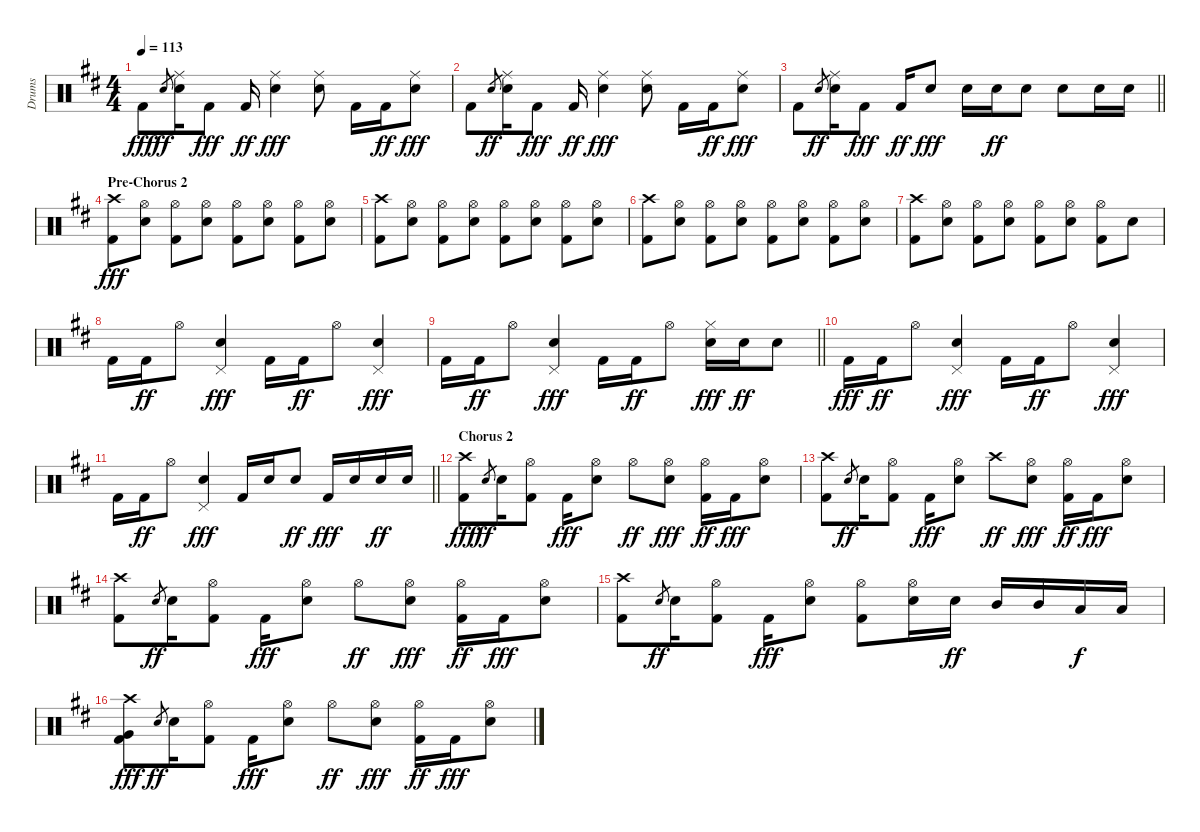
\track ("Drums" "Drums") {instrument percussion}
\staff {score}
\articulation defaults
\ts (4 4)
\tempo 113
\clef neutral
\ks d "Kick (hit) 2".8{dy fff} "Electric Snare (hit)".8{gr dy ff}
("Ride (middle)" "Snare (hit) 2").16 "Kick (hit) 2".8{dy fff} "Kick (hit) 2".16{dy ff} ("Ride (middle)" "Snare (hit) 2").4{dy fff} ("Ride (middle)" "Snare (hit) 2").8 "Kick (hit) 2".16 "Kick (hit) 2".16{dy ff} ("Ride (middle)" "Snare (hit) 2").8{dy fff} |
"Kick (hit) 2".8 "Electric Snare (hit)".8{gr dy ff} ("Ride (middle)" "Snare (hit) 2").16 "Kick (hit) 2".8{dy fff} "Kick (hit) 2".16{dy ff} ("Ride (middle)" "Snare (hit) 2").4{dy fff} ("Ride (middle)" "Snare (hit) 2").8 "Kick (hit) 2".16 "Kick (hit) 2".16{dy ff} ("Ride (middle)" "Snare (hit) 2").8{dy fff} |
\barLineRight lightlight "Kick (hit) 2".8 "Electric Snare (hit)".8{gr dy ff}
("Ride (middle)" "Snare (hit) 2").16 "Kick (hit) 2".8{dy fff} "Kick (hit) 2".16{dy ff} "Snare (hit) 2".8{dy fff} "Snare (hit) 2".16 "Snare (hit) 2".16{dy ff} "Snare (hit) 2".8 "Snare (hit) 2".8 "Snare (hit) 2".16 "Snare (hit) 2".16 |
\section ("" "Pre-Chorus 2")
("Crash high (hit)" "Kick (hit) 2").8{dy fff} ("Hi-Hat (open)" "Snare (hit) 2").8 ("Hi-Hat (open)" "Kick (hit) 2").8 ("Hi-Hat (open)" "Snare (hit) 2").8 ("Hi-Hat (open)" "Kick (hit) 2").8 ("Hi-Hat (open)" "Snare (hit) 2").8 ("Hi-Hat (open)" "Kick (hit) 2").8 ("Hi-Hat (open)" "Snare (hit) 2").8 |
("Crash high (hit)" "Kick (hit) 2").8 ("Hi-Hat (open)" "Snare (hit) 2").8 ("Hi-Hat (open)" "Kick (hit) 2").8 ("Hi-Hat (open)" "Snare (hit) 2").8 ("Hi-Hat (open)" "Kick (hit) 2").8 ("Hi-Hat (open)" "Snare (hit) 2").8 ("Hi-Hat (open)" "Kick (hit) 2").8 ("Hi-Hat (open)" "Snare (hit) 2").8 |
("Crash high (hit)" "Kick (hit) 2").8 ("Hi-Hat (open)" "Snare (hit) 2").8 ("Hi-Hat (open)" "Kick (hit) 2").8 ("Hi-Hat (open)" "Snare (hit) 2").8 ("Hi-Hat (open)" "Kick (hit) 2").8 ("Hi-Hat (open)" "Snare (hit) 2").8 ("Hi-Hat (open)" "Kick (hit) 2").8 ("Hi-Hat (open)" "Snare (hit) 2").8 |
("Crash high (hit)" "Kick (hit) 2").8 ("Hi-Hat (open)" "Snare (hit) 2").8 ("Hi-Hat (open)" "Kick (hit) 2").8 ("Hi-Hat (open)" "Snare (hit) 2").8 ("Hi-Hat (open)" "Kick (hit) 2").8 ("Hi-Hat (open)" "Snare (hit) 2").8 ("Hi-Hat (open)" "Kick (hit) 2").8 "Snare (hit) 2".8 |
"Kick (hit) 2".16 "Kick (hit) 2".16{dy ff} "Hi-Hat (open)".8 ("Pedal Hi-Hat (hit)" "Snare (hit) 2").4{dy fff} "Kick (hit) 2".16 "Kick (hit) 2".16{dy ff} "Hi-Hat (open)".8 ("Pedal Hi-Hat (hit)" "Snare (hit) 2").4{dy fff} |
\barLineRight lightlight "Kick (hit) 2".16 "Kick (hit) 2".16{dy ff} "Hi-Hat (open)".8
("Pedal Hi-Hat (hit)" "Snare (hit) 2").4{dy fff} "Kick (hit) 2".16 "Kick (hit) 2".16{dy ff} "Hi-Hat (open)".8 ("Hi-Hat (closed)" "Snare (hit) 2").16{dy fff} "Snare (hit) 2".16{dy ff} "Snare (hit) 2".8 |
"Kick (hit) 2".16{dy fff} "Kick (hit) 2".16{dy ff} "Hi-Hat (open)".8 ("Pedal Hi-Hat (hit)" "Snare (hit) 2").4{dy fff} "Kick (hit) 2".16 "Kick (hit) 2".16{dy ff} "Hi-Hat (open)".8 ("Pedal Hi-Hat (hit)" "Snare (hit) 2").4{dy fff} |
\barLineRight lightlight "Kick (hit) 2".16 "Kick (hit) 2".16{dy ff} "Hi-Hat (open)".8
("Pedal Hi-Hat (hit)" "Snare (hit) 2").4{dy fff} "Kick (hit) 2".16 "Snare (hit) 2".16 "Snare (hit) 2".8{dy ff} "Kick (hit) 2".16{dy fff} "Snare (hit) 2".16 "Snare (hit) 2".16{dy ff} "Snare (hit) 2".16 |
\section ("" "Chorus 2")
("Crash high (hit)" "Kick (hit) 2").8{dy fff} "Electric Snare (hit)".8{gr dy ff} "Snare (hit) 2".16 ("Hi-Hat (open)" "Kick (hit) 2").8 "Kick (hit) 2".16{dy fff} ("Hi-Hat (open)" "Snare (hit) 2").8 "Hi-Hat (open)".8{dy ff} ("Hi-Hat (open)" "Snare (hit) 2").8{dy fff} ("Hi-Hat (open)" "Kick (hit) 2").16{dy ff} "Kick (hit) 2".16{dy fff} ("Hi-Hat (open)" "Snare (hit) 2").8 |
("Crash high (hit)" "Kick (hit) 2").8 "Electric Snare (hit)".8{gr dy ff} "Snare (hit) 2".16 ("Hi-Hat (open)" "Kick (hit) 2").8 "Kick (hit) 2".16{dy fff} ("Hi-Hat (open)" "Snare (hit) 2").8 "Crash high (hit)".8{dy ff} ("Hi-Hat (open)" "Snare (hit) 2").8{dy fff} ("Hi-Hat (open)" "Kick (hit) 2").16{dy ff} "Kick (hit) 2".16{dy fff} ("Hi-Hat (open)" "Snare (hit) 2").8 |
("Crash high (hit)" "Kick (hit) 2").8 "Electric Snare (hit)".8{gr dy ff} "Snare (hit) 2".16 ("Hi-Hat (open)" "Kick (hit) 2").8 "Kick (hit) 2".16{dy fff} ("Hi-Hat (open)" "Snare (hit) 2").8 "Hi-Hat (open)".8{dy ff} ("Hi-Hat (open)" "Snare (hit) 2").8{dy fff} ("Hi-Hat (open)" "Kick (hit) 2").16{dy ff} "Kick (hit) 2".16{dy fff} ("Hi-Hat (open)" "Snare (hit) 2").8 |
("Crash high (hit)" "Kick (hit) 2").8 "Electric Snare (hit)".8{gr dy ff} "Snare (hit) 2".16 ("Hi-Hat (open)" "Kick (hit) 2").8 "Kick (hit) 2".16{dy fff} ("Hi-Hat (open)" "Snare (hit) 2").8 ("Hi-Hat (open)" "Kick (hit) 2").8 ("Hi-Hat (open)" "Snare (hit) 2").16 "Snare (hit) 2".16{dy ff} "Mid Tom (hit)".16 "Mid Tom (hit)".16 "Low Tom (hit)".16{dy f} "Low Tom (hit)".16 |
("Crash high (hit)" "Very Low Tom (hit)" "Kick (hit) 2").8{dy fff} "Electric Snare (hit)".8{gr dy ff} "Snare (hit) 2".16 ("Hi-Hat (open)" "Kick (hit) 2").8 "Kick (hit) 2".16{dy fff} ("Hi-Hat (open)" "Snare (hit) 2").8 "Hi-Hat (open)".8{dy ff} ("Hi-Hat (open)" "Snare (hit) 2").8{dy fff} ("Hi-Hat (open)" "Kick (hit) 2").16{dy ff} "Kick (hit) 2".16{dy fff} ("Hi-Hat (open)" "Snare (hit) 2").8
